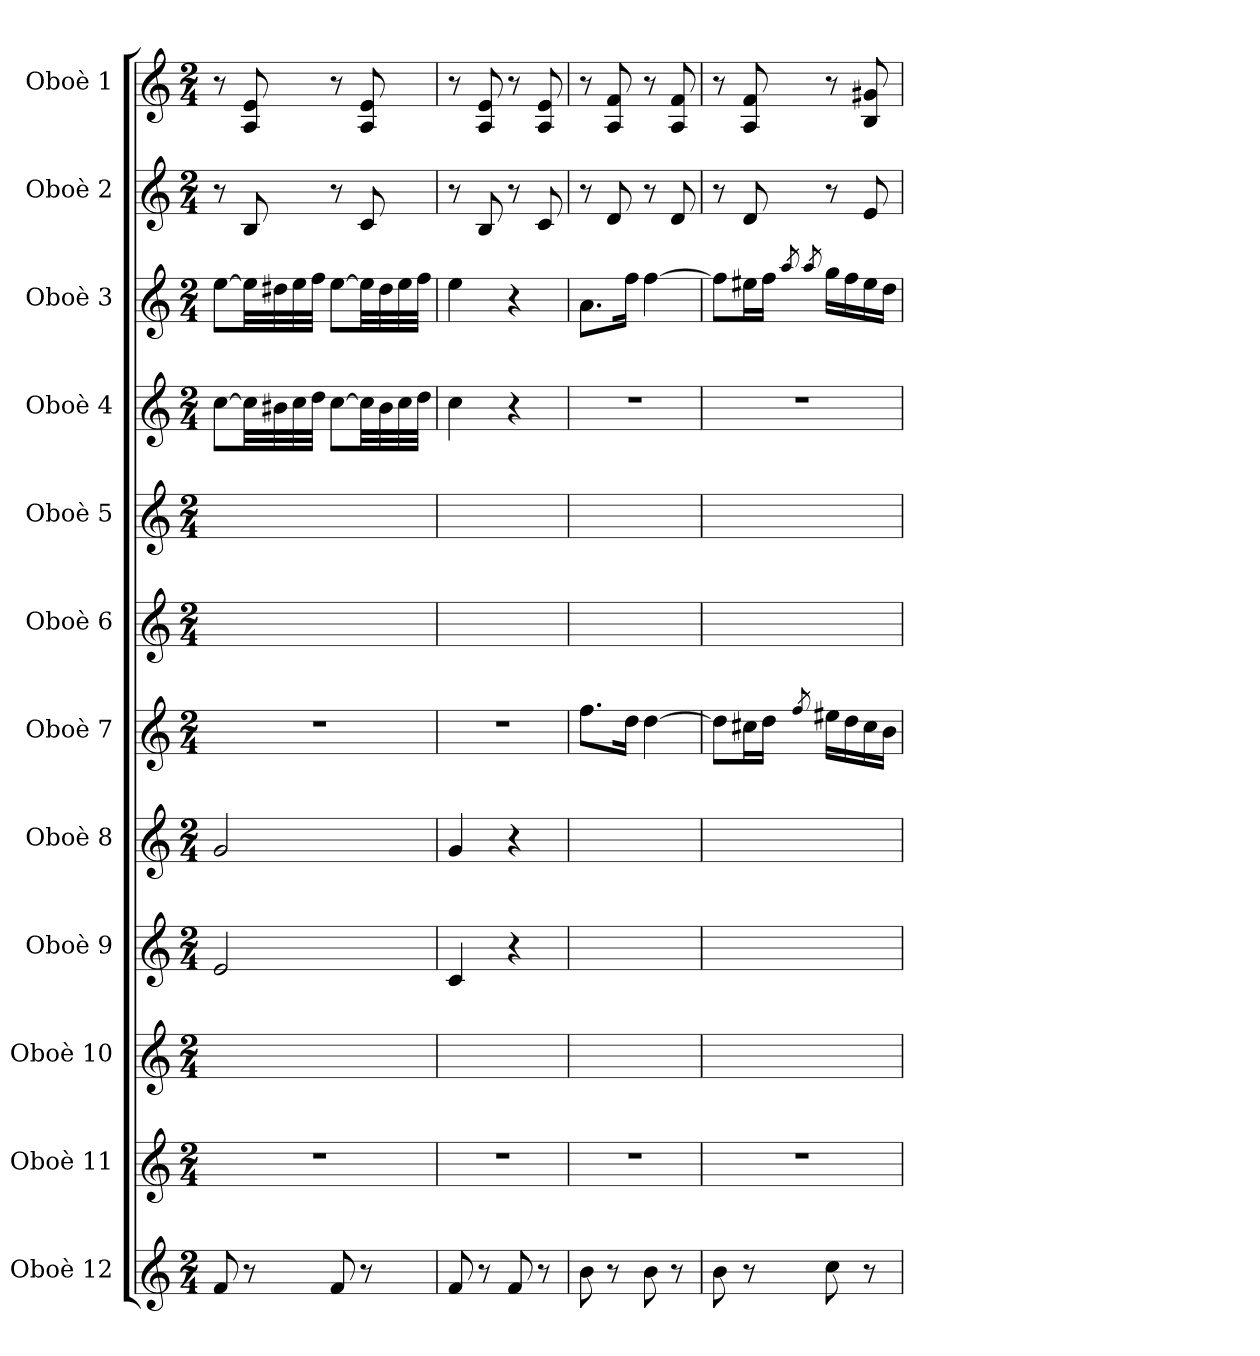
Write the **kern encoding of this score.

**kern	**kern	**kern	**kern	**kern	**kern	**kern	**kern	**kern	**kern	**kern	**kern
*part12	*part11	*part10	*part9	*part8	*part7	*part6	*part5	*part4	*part3	*part2	*part1
*staff12	*staff11	*staff10	*staff9	*staff8	*staff7	*staff6	*staff5	*staff4	*staff3	*staff2	*staff1
*I"Oboè 12	*I"Oboè 11	*I"Oboè 10	*I"Oboè 9	*I"Oboè 8	*I"Oboè 7	*I"Oboè 6	*I"Oboè 5	*I"Oboè 4	*I"Oboè 3	*I"Oboè 2	*I"Oboè 1
*I'Ob	*I'Ob	*I'Ob	*I'Ob	*I'Ob	*I'Ob	*I'Ob	*I'Ob	*I'Ob	*I'Ob	*I'Ob	*I'Ob
*clefG2	*clefG2	*clefG2	*clefG2	*clefG2	*clefG2	*clefG2	*clefG2	*clefG2	*clefG2	*clefG2	*clefG2
*k[]	*k[]	*k[]	*k[]	*k[]	*k[]	*k[]	*k[]	*k[]	*k[]	*k[]	*k[]
*M2/4	*M2/4	*M2/4	*M2/4	*M2/4	*M2/4	*M2/4	*M2/4	*M2/4	*M2/4	*M2/4	*M2/4
=1	=1	=1	=1	=1	=1	=1	=1	=1	=1	=1	=1
8f/	2r	2ryy	2e/	2g/	2r	2ryy	2ryy	[8cc\L	[8ee\L	8r	8r
8r	.	.	.	.	.	.	.	32cc\LL]	32ee\LL]	8B/	8A/ 8e/
.	.	.	.	.	.	.	.	32b#X\	32dd#X\	.	.
.	.	.	.	.	.	.	.	32cc\	32ee\	.	.
.	.	.	.	.	.	.	.	32dd\JJJ	32ff\JJJ	.	.
8f/	.	.	.	.	.	.	.	[8cc\L	[8ee\L	8r	8r
8r	.	.	.	.	.	.	.	32cc\LL]	32ee\LL]	8c/	8A/ 8e/
.	.	.	.	.	.	.	.	32b#\	32dd#\	.	.
.	.	.	.	.	.	.	.	32cc\	32ee\	.	.
.	.	.	.	.	.	.	.	32dd\JJJ	32ff\JJJ	.	.
=2	=2	=2	=2	=2	=2	=2	=2	=2	=2	=2	=2
8f/	2r	2ryy	4c/	4g/	2r	2ryy	2ryy	4cc\	4ee\	8r	8r
8r	.	.	.	.	.	.	.	.	.	8B/	8A/ 8e/
8f/	.	.	4r	4r	.	.	.	4r	4r	8r	8r
8r	.	.	.	.	.	.	.	.	.	8c/	8A/ 8e/
=3	=3	=3	=3	=3	=3	=3	=3	=3	=3	=3	=3
8b\	2r	2ryy	2ryy	2ryy	8.ff\L	2ryy	2ryy	2r	8.a\L	8r	8r
8r	.	.	.	.	.	.	.	.	.	8d/	8A/ 8f/
.	.	.	.	.	16dd\Jk	.	.	.	16ff\Jk	.	.
8b\	.	.	.	.	[4dd\	.	.	.	[4ff\	8r	8r
8r	.	.	.	.	.	.	.	.	.	8d/	8A/ 8f/
=4	=4	=4	=4	=4	=4	=4	=4	=4	=4	=4	=4
8b\	2r	2ryy	2ryy	2ryy	8dd\L]	2ryy	2ryy	2r	8ff\L]	8r	8r
8r	.	.	.	.	16cc#X\L	.	.	.	16ee#X\L	8d/	8A/ 8f/
.	.	.	.	.	16dd\JJ	.	.	.	16ff\JJ	.	.
.	.	.	.	.	.	.	.	.	[8qaa/	.	.
.	.	.	.	.	8qff/	.	.	.	8qaa/]	.	.
8cc\	.	.	.	.	16ee#X\LL	.	.	.	16gg\LL	8r	8r
.	.	.	.	.	16dd\	.	.	.	16ff\	.	.
8r	.	.	.	.	16cc#\	.	.	.	16ee#\	8e/	8B/ 8g#X/
.	.	.	.	.	16b\JJ	.	.	.	16dd\JJ	.	.
=	=	=	=	=	=	=	=	=	=	=	=
*-	*-	*-	*-	*-	*-	*-	*-	*-	*-	*-	*-
